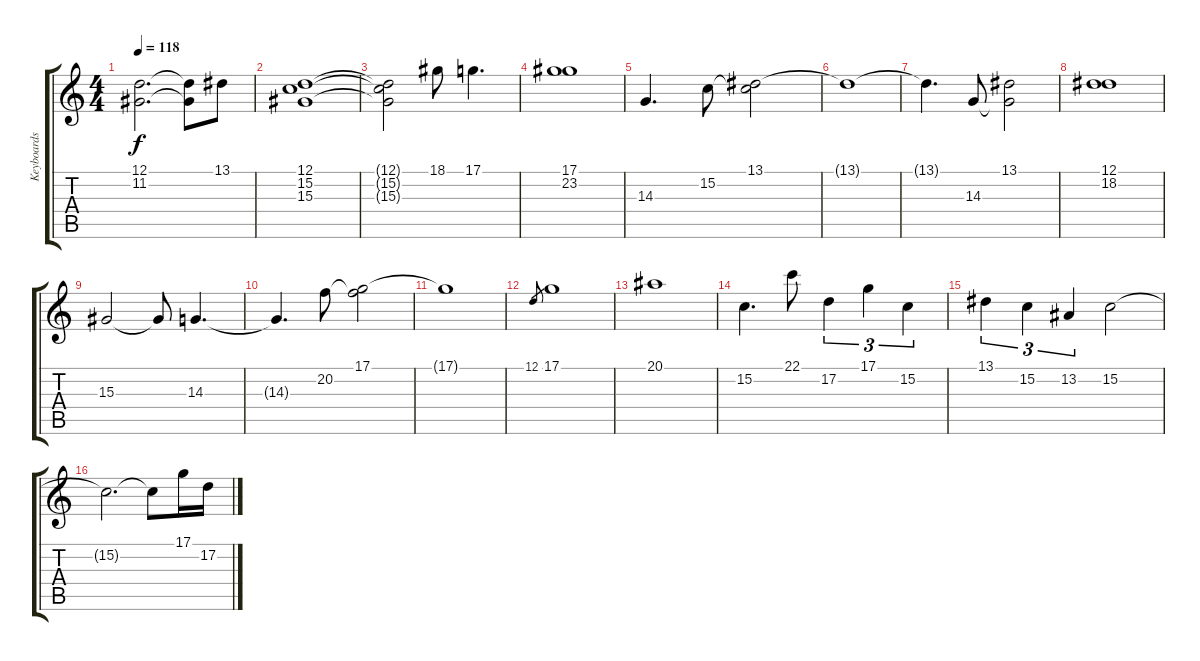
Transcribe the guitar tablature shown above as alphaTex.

\track ("Keyboards II" "Keyboards ") {instrument stringensemble2}
\staff {score tabs}
\tuning (D4 A3 F3 C3 G2 C2) {hide}
\ts (4 4)
\tempo 118
\clef g2
\ks c
(12.1 11.2).2{d dy f} (12.1{t} 11.2{t}).8 13.1.8 |
(12.1 15.2 15.3).1 |
(12.1{t} 15.2{t} 15.3{t}).2 18.1.8 17.1.4{d} |
(17.1 23.2).1 |
14.3.4{d} 15.2.8 (13.1 15.2{t}).2 |
13.1{t}.1 |
13.1{t}.4{d} 14.3.8 (13.1 14.3{t}).2 |
(12.1 18.2).1 |
15.3.2 15.3{t}.8 14.3.4{d} |
14.3{t}.4{d} 20.2.8 (17.1 20.2{t}).2 |
17.1{t}.1 |
12.1.8{gr} 17.1.1 |
20.1.1 |
15.2.4{d} 22.1.8 17.2.4{tu (3 2)} 17.1.4{tu (3 2)} 15.2.4{tu (3 2)} |
13.1.4{tu (3 2)} 15.2.4{tu (3 2)} 13.2.4{tu (3 2)} 15.2.2 |
15.2{t}.2{d} 15.2{t}.8 17.1.16 17.2.16
